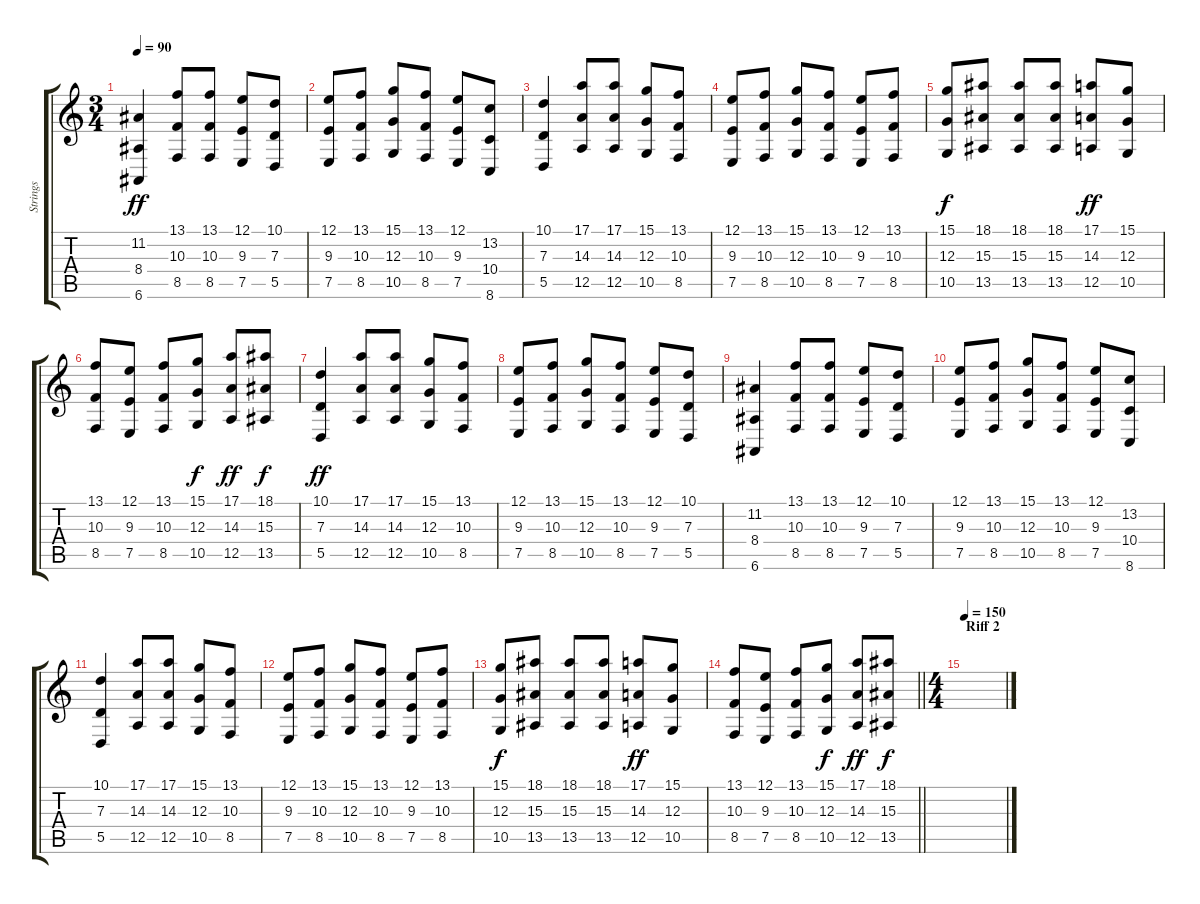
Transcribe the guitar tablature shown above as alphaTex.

\track ("Strings" "Strings") {instrument stringensemble1}
\staff {score tabs}
\tuning (E4 B3 G3 D3 A2 E2) {hide}
\ts (3 4)
\tempo 90
\clef g2
\ks c
(11.2 8.4 6.6).4{dy ff} (13.1 10.3 8.5).8 (13.1 10.3 8.5).8 (12.1 9.3 7.5).8 (10.1 7.3 5.5).8 |
(12.1 9.3 7.5).8 (13.1 10.3 8.5).8 (15.1 12.3 10.5).8 (13.1 10.3 8.5).8 (12.1 9.3 7.5).8 (13.2 10.4 8.6).8 |
(10.1 7.3 5.5).4 (17.1 14.3 12.5).8 (17.1 14.3 12.5).8 (15.1 12.3 10.5).8 (13.1 10.3 8.5).8 |
(12.1 9.3 7.5).8 (13.1 10.3 8.5).8 (15.1 12.3 10.5).8 (13.1 10.3 8.5).8 (12.1 9.3 7.5).8 (13.1 10.3 8.5).8 |
(15.1 12.3 10.5).8{dy f} (18.1 15.3 13.5).8 (18.1 15.3 13.5).8 (18.1 15.3 13.5).8 (17.1 14.3 12.5).8{dy ff} (15.1 12.3 10.5).8 |
(13.1 10.3 8.5).8 (12.1 9.3 7.5).8 (13.1 10.3 8.5).8 (15.1 12.3 10.5).8{dy f} (17.1 14.3 12.5).8{dy ff} (18.1 15.3 13.5).8{dy f} |
(10.1 7.3 5.5).4{dy ff} (17.1 14.3 12.5).8 (17.1 14.3 12.5).8 (15.1 12.3 10.5).8 (13.1 10.3 8.5).8 |
(12.1 9.3 7.5).8 (13.1 10.3 8.5).8 (15.1 12.3 10.5).8 (13.1 10.3 8.5).8 (12.1 9.3 7.5).8 (10.1 7.3 5.5).8 |
(11.2 8.4 6.6).4 (13.1 10.3 8.5).8 (13.1 10.3 8.5).8 (12.1 9.3 7.5).8 (10.1 7.3 5.5).8 |
(12.1 9.3 7.5).8 (13.1 10.3 8.5).8 (15.1 12.3 10.5).8 (13.1 10.3 8.5).8 (12.1 9.3 7.5).8 (13.2 10.4 8.6).8 |
(10.1 7.3 5.5).4 (17.1 14.3 12.5).8 (17.1 14.3 12.5).8 (15.1 12.3 10.5).8 (13.1 10.3 8.5).8 |
(12.1 9.3 7.5).8 (13.1 10.3 8.5).8 (15.1 12.3 10.5).8 (13.1 10.3 8.5).8 (12.1 9.3 7.5).8 (13.1 10.3 8.5).8 |
(15.1 12.3 10.5).8{dy f} (18.1 15.3 13.5).8 (18.1 15.3 13.5).8 (18.1 15.3 13.5).8 (17.1 14.3 12.5).8{dy ff} (15.1 12.3 10.5).8 |
\barLineRight lightlight
(13.1 10.3 8.5).8 (12.1 9.3 7.5).8 (13.1 10.3 8.5).8 (15.1 12.3 10.5).8{dy f} (17.1 14.3 12.5).8{dy ff} (18.1 15.3 13.5).8{dy f} |
\ts (4 4)
\section ("" "Riff 2")
\tempo 150
